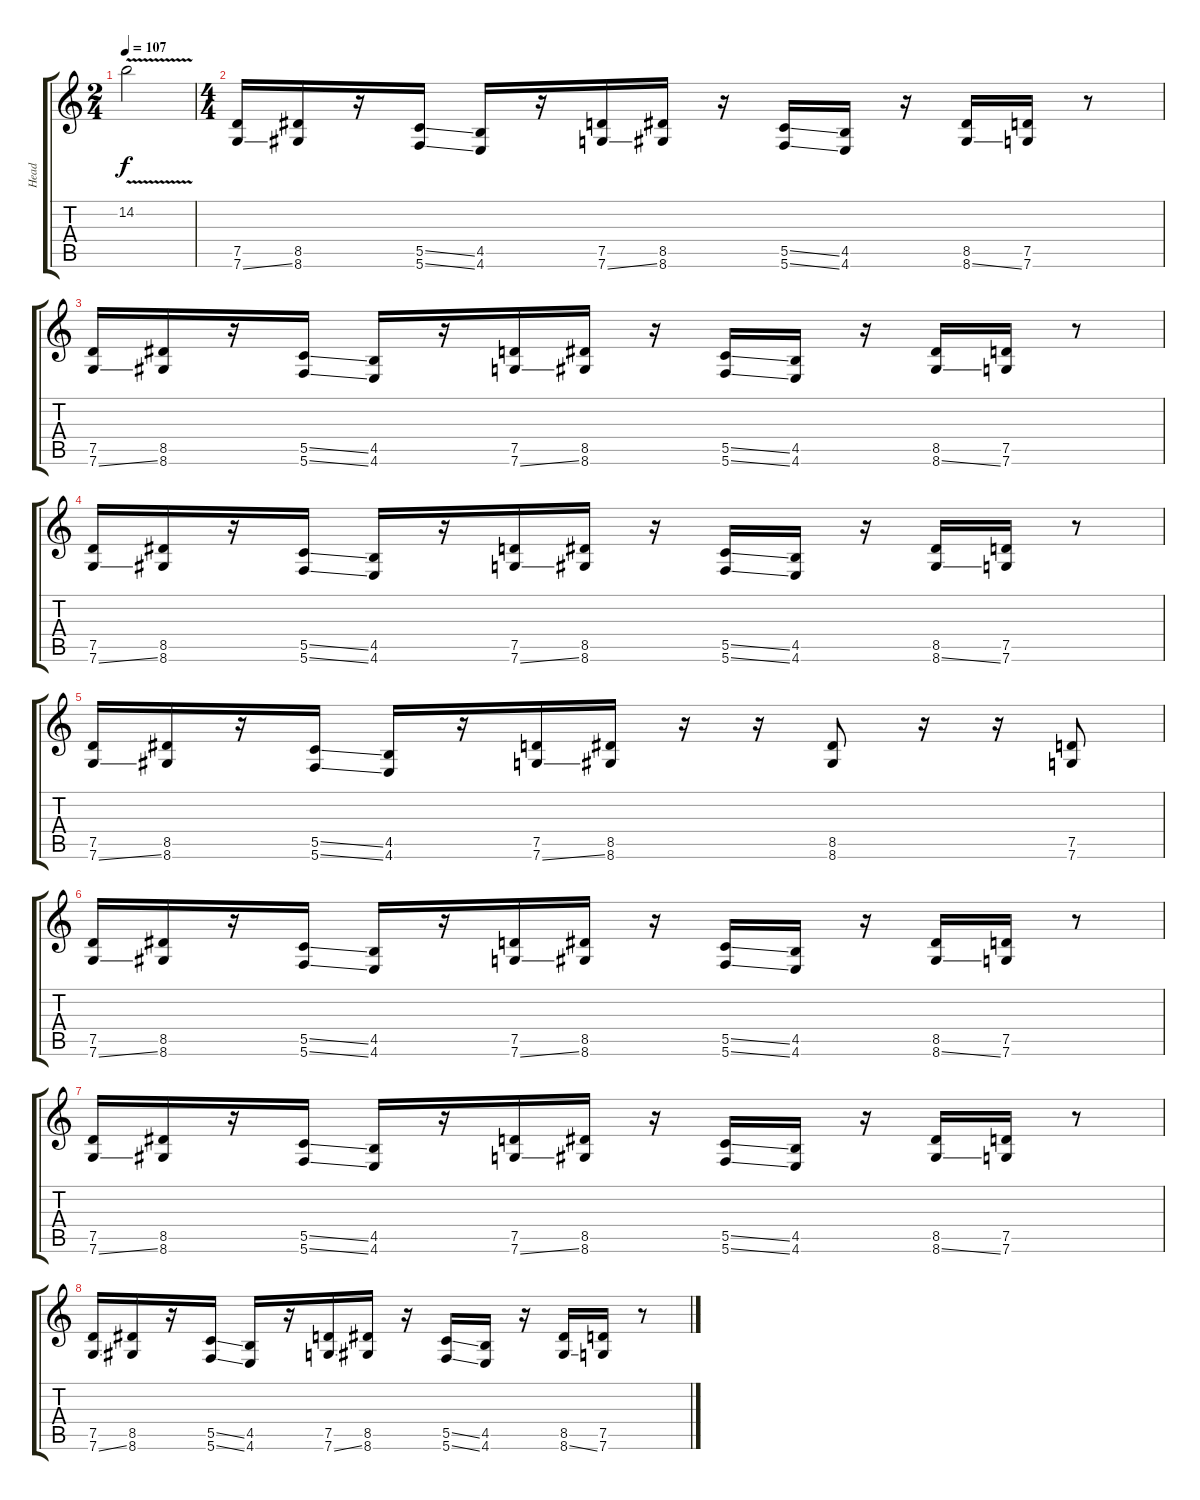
\track ("Head" "Head") {instrument distortionguitar}
\staff {score tabs}
\tuning (D4 A3 F3 C3 G2 C2) {hide}
\ts (2 4)
\tempo 107
\clef g2
\ks c
14.2{v}.2{dy f} |
\ts (4 4)
(7.5 7.6{ss}).16 (8.5 8.6).16 r.16 (5.5{ss} 5.6{ss}).16 (4.5 4.6).16 r.16 (7.5 7.6{ss}).16 (8.5 8.6).16 r.16 (5.5{ss} 5.6{ss}).16 (4.5 4.6).16 r.16 (8.5 8.6{ss}).16 (7.5 7.6).16 r.8 |
(7.5 7.6{ss}).16 (8.5 8.6).16 r.16 (5.5{ss} 5.6{ss}).16 (4.5 4.6).16 r.16 (7.5 7.6{ss}).16 (8.5 8.6).16 r.16 (5.5{ss} 5.6{ss}).16 (4.5 4.6).16 r.16 (8.5 8.6{ss}).16 (7.5 7.6).16 r.8 |
(7.5 7.6{ss}).16 (8.5 8.6).16 r.16 (5.5{ss} 5.6{ss}).16 (4.5 4.6).16 r.16 (7.5 7.6{ss}).16 (8.5 8.6).16 r.16 (5.5{ss} 5.6{ss}).16 (4.5 4.6).16 r.16 (8.5 8.6{ss}).16 (7.5 7.6).16 r.8 |
(7.5 7.6{ss}).16 (8.5 8.6).16 r.16 (5.5{ss} 5.6{ss}).16 (4.5 4.6).16 r.16 (7.5 7.6{ss}).16 (8.5 8.6).16 r.16 r.16 (8.5 8.6).8 r.16 r.16 (7.5 7.6).8 |
(7.5 7.6{ss}).16 (8.5 8.6).16 r.16 (5.5{ss} 5.6{ss}).16 (4.5 4.6).16 r.16 (7.5 7.6{ss}).16 (8.5 8.6).16 r.16 (5.5{ss} 5.6{ss}).16 (4.5 4.6).16 r.16 (8.5 8.6{ss}).16 (7.5 7.6).16 r.8 |
(7.5 7.6{ss}).16 (8.5 8.6).16 r.16 (5.5{ss} 5.6{ss}).16 (4.5 4.6).16 r.16 (7.5 7.6{ss}).16 (8.5 8.6).16 r.16 (5.5{ss} 5.6{ss}).16 (4.5 4.6).16 r.16 (8.5 8.6{ss}).16 (7.5 7.6).16 r.8 |
(7.5 7.6{ss}).16 (8.5 8.6).16 r.16 (5.5{ss} 5.6{ss}).16 (4.5 4.6).16 r.16 (7.5 7.6{ss}).16 (8.5 8.6).16 r.16 (5.5{ss} 5.6{ss}).16 (4.5 4.6).16 r.16 (8.5 8.6{ss}).16 (7.5 7.6).16 r.8
